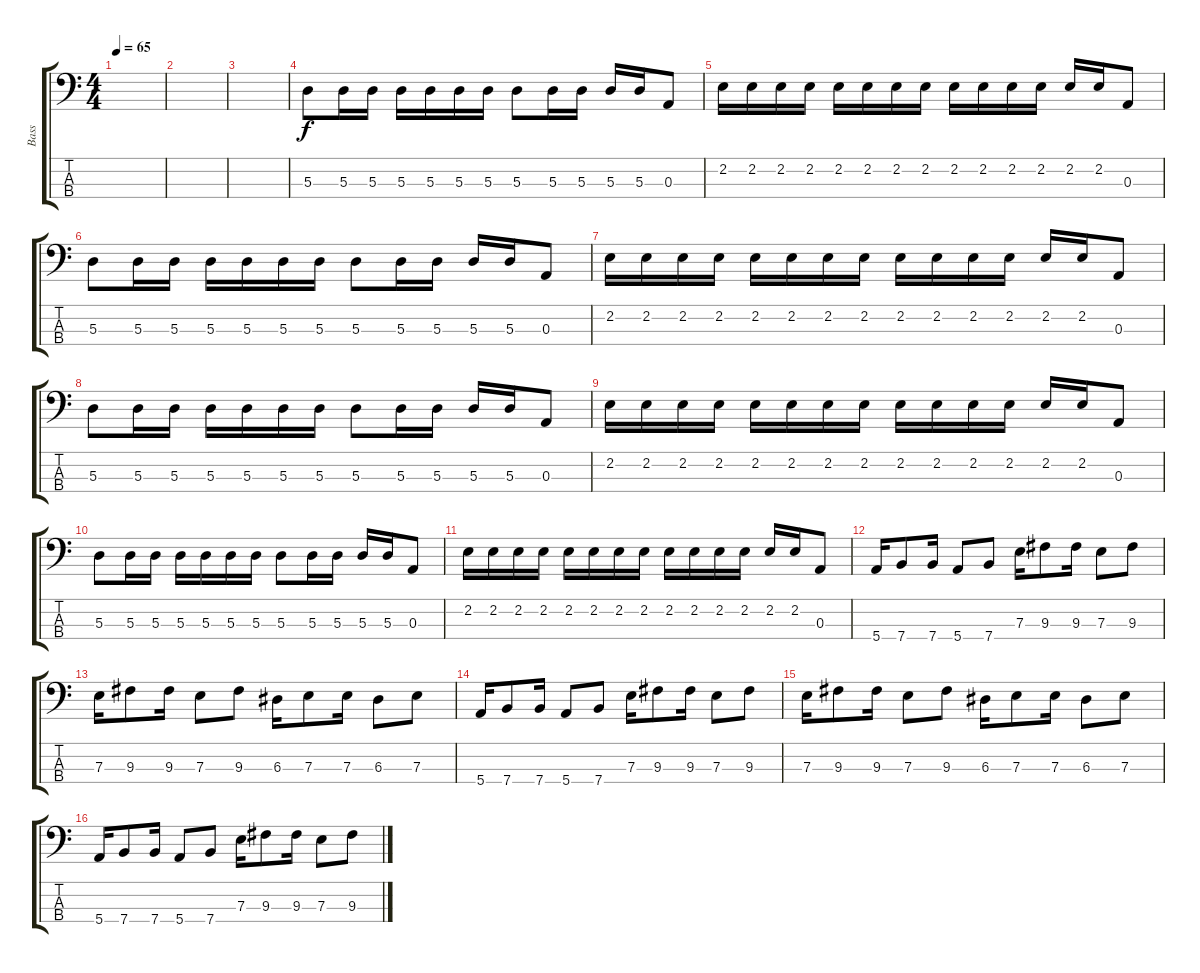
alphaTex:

\track ("Bass" "Bass") {instrument electricbassfinger}
\staff {score tabs}
\tuning (G2 D2 A1 E1) {hide}
\ts (4 4)
\tempo 65
\clef f4
\ks c
|
|
|
5.3.8 5.3.16 5.3.16 5.3.16 5.3.16 5.3.16 5.3.16 5.3.8 5.3.16 5.3.16 5.3.16 5.3.16 0.3.8 |
2.2.16 2.2.16 2.2.16 2.2.16 2.2.16 2.2.16 2.2.16 2.2.16 2.2.16 2.2.16 2.2.16 2.2.16 2.2.16 2.2.16 0.3.8 |
5.3.8 5.3.16 5.3.16 5.3.16 5.3.16 5.3.16 5.3.16 5.3.8 5.3.16 5.3.16 5.3.16 5.3.16 0.3.8 |
2.2.16 2.2.16 2.2.16 2.2.16 2.2.16 2.2.16 2.2.16 2.2.16 2.2.16 2.2.16 2.2.16 2.2.16 2.2.16 2.2.16 0.3.8 |
5.3.8 5.3.16 5.3.16 5.3.16 5.3.16 5.3.16 5.3.16 5.3.8 5.3.16 5.3.16 5.3.16 5.3.16 0.3.8 |
2.2.16 2.2.16 2.2.16 2.2.16 2.2.16 2.2.16 2.2.16 2.2.16 2.2.16 2.2.16 2.2.16 2.2.16 2.2.16 2.2.16 0.3.8 |
5.3.8 5.3.16 5.3.16 5.3.16 5.3.16 5.3.16 5.3.16 5.3.8 5.3.16 5.3.16 5.3.16 5.3.16 0.3.8 |
2.2.16 2.2.16 2.2.16 2.2.16 2.2.16 2.2.16 2.2.16 2.2.16 2.2.16 2.2.16 2.2.16 2.2.16 2.2.16 2.2.16 0.3.8 |
5.4.16 7.4.8 7.4.16 5.4.8 7.4.8 7.3.16 9.3.8 9.3.16 7.3.8 9.3.8 |
7.3.16 9.3.8 9.3.16 7.3.8 9.3.8 6.3.16 7.3.8 7.3.16 6.3.8 7.3.8 |
5.4.16 7.4.8 7.4.16 5.4.8 7.4.8 7.3.16 9.3.8 9.3.16 7.3.8 9.3.8 |
7.3.16 9.3.8 9.3.16 7.3.8 9.3.8 6.3.16 7.3.8 7.3.16 6.3.8 7.3.8 |
5.4.16 7.4.8 7.4.16 5.4.8 7.4.8 7.3.16 9.3.8 9.3.16 7.3.8 9.3.8
